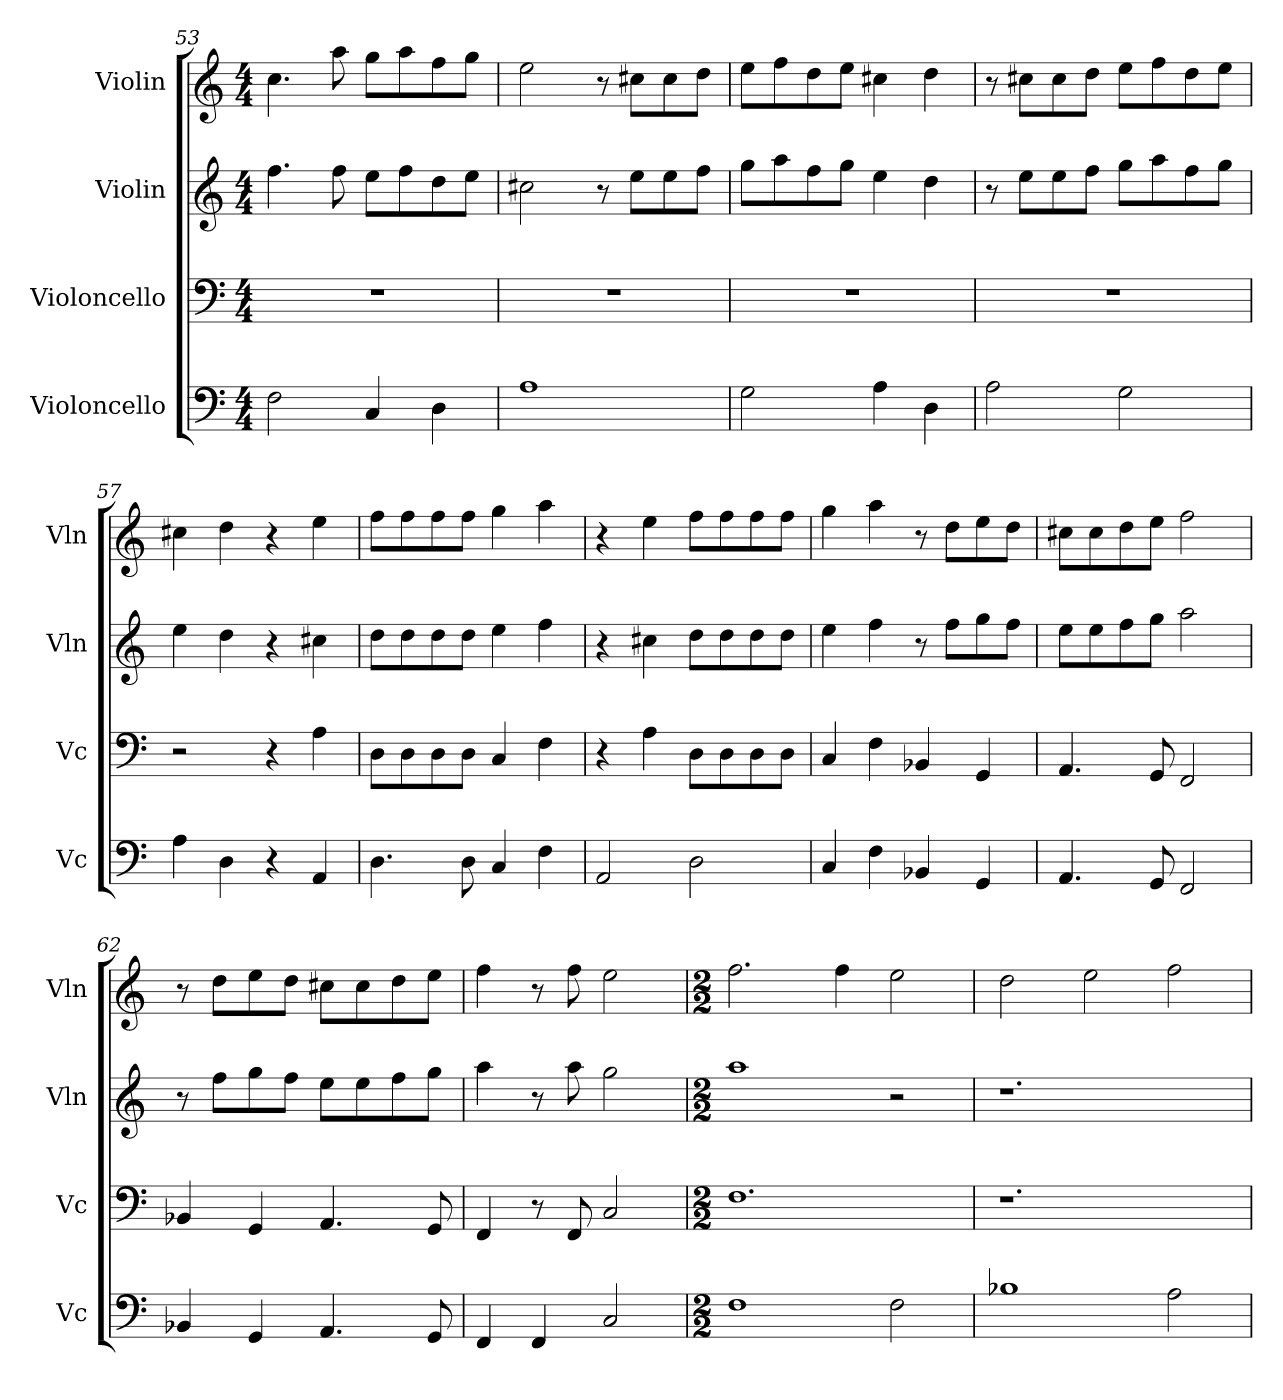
**kern	**kern	**kern	**kern
*part4	*part3	*part2	*part1
*staff4	*staff3	*staff2	*staff1
*I"Violoncello	*I"Violoncello	*I"Violin	*I"Violin
*I'Vc	*I'Vc	*I'Vln	*I'Vln
*clefF4	*clefF4	*clefG2	*clefG2
*k[]	*k[]	*k[]	*k[]
*M4/4	*M4/4	*M4/4	*M4/4
=53	=53	=53	=53
2F\	1r	4.ff\	4.cc\
.	.	8ff\	8aa\
4C/	.	8ee\L	8gg\L
.	.	8ff\	8aa\
4D\	.	8dd\	8ff\
.	.	8ee\J	8gg\J
=54	=54	=54	=54
1A	1r	2cc#X\	2ee\
.	.	8r	8r
.	.	8ee\L	8cc#X\L
.	.	8ee\	8cc#\
.	.	8ff\J	8dd\J
=55	=55	=55	=55
2G\	1r	8gg\L	8ee\L
.	.	8aa\	8ff\
.	.	8ff\	8dd\
.	.	8gg\J	8ee\J
4A\	.	4ee\	4cc#X\
4D\	.	4dd\	4dd\
=56	=56	=56	=56
2A\	1r	8r	8r
.	.	8ee\L	8cc#X\L
.	.	8ee\	8cc#\
.	.	8ff\J	8dd\J
2G\	.	8gg\L	8ee\L
.	.	8aa\	8ff\
.	.	8ff\	8dd\
.	.	8gg\J	8ee\J
=57	=57	=57	=57
4A\	2r	4ee\	4cc#X\
4D\	.	4dd\	4dd\
4r	4r	4r	4r
4AA/	4A\	4cc#X\	4ee\
=58	=58	=58	=58
4.D\	8D\L	8dd\L	8ff\L
.	8D\	8dd\	8ff\
.	8D\	8dd\	8ff\
8D\	8D\J	8dd\J	8ff\J
4C/	4C/	4ee\	4gg\
4F\	4F\	4ff\	4aa\
=59	=59	=59	=59
2AA/	4r	4r	4r
.	4A\	4cc#X\	4ee\
2D\	8D\L	8dd\L	8ff\L
.	8D\	8dd\	8ff\
.	8D\	8dd\	8ff\
.	8D\J	8dd\J	8ff\J
=60	=60	=60	=60
4C/	4C/	4ee\	4gg\
4F\	4F\	4ff\	4aa\
4BB-X/	4BB-X/	8r	8r
.	.	8ff\L	8dd\L
4GG/	4GG/	8gg\	8ee\
.	.	8ff\J	8dd\J
=61	=61	=61	=61
4.AA/	4.AA/	8ee\L	8cc#X\L
.	.	8ee\	8cc#\
.	.	8ff\	8dd\
8GG/	8GG/	8gg\J	8ee\J
2FF/	2FF/	2aa\	2ff\
=62	=62	=62	=62
4BB-X/	4BB-X/	8r	8r
.	.	8ff\L	8dd\L
4GG/	4GG/	8gg\	8ee\
.	.	8ff\J	8dd\J
4.AA/	4.AA/	8ee\L	8cc#X\L
.	.	8ee\	8cc#\
.	.	8ff\	8dd\
8GG/	8GG/	8gg\J	8ee\J
=63	=63	=63	=63
4FF/	4FF/	4aa\	4ff\
4FF/	8r	8r	8r
.	8FF/	8aa\	8ff\
2C/	2C/	2gg\	2ee\
=64	=64	=64	=64
*M2/2	*M2/2	*M2/2	*M2/2
1F	1.F	1aa	2.ff\
.	.	.	4ff\
2F\	.	2r	2ee\
=65	=65	=65	=65
1B-X	1.r	1.r	2dd\
.	.	.	2ee\
2A\	.	.	2ff\
=	=	=	=
*-	*-	*-	*-
